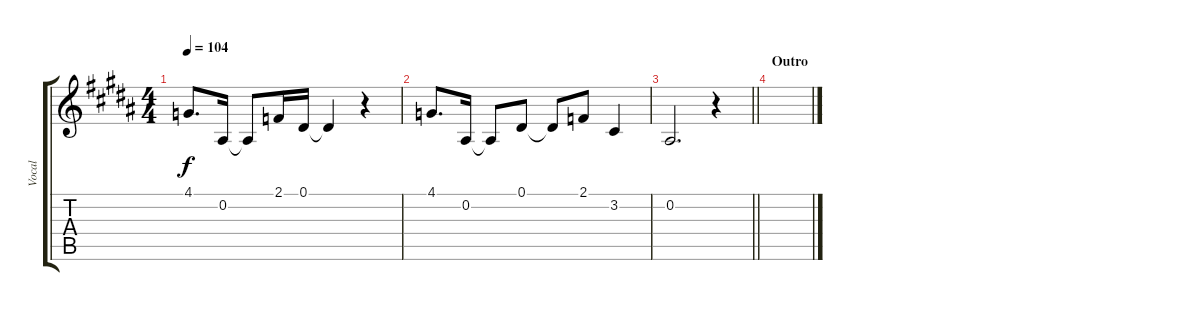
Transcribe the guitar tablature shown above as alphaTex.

\track ("Vocal" "Vocal") {instrument clarinet}
\staff {score tabs}
\tuning (Eb4 Bb3 Gb3 Db3 Ab2 Eb2) {hide}
\ts (4 4)
\tempo 104
\clef g2
\ks b
4.1.8{d dy f} 0.2.16 0.2{t}.8 2.1.16 0.1.16 0.1{t}.4 r.4 |
4.1.8{d} 0.2.16 0.2{t}.8 0.1.8 0.1{t}.8 2.1.8 3.2.4 |
\barLineRight lightlight
0.2.2{d} r.4 |
\section ("" "Outro")
